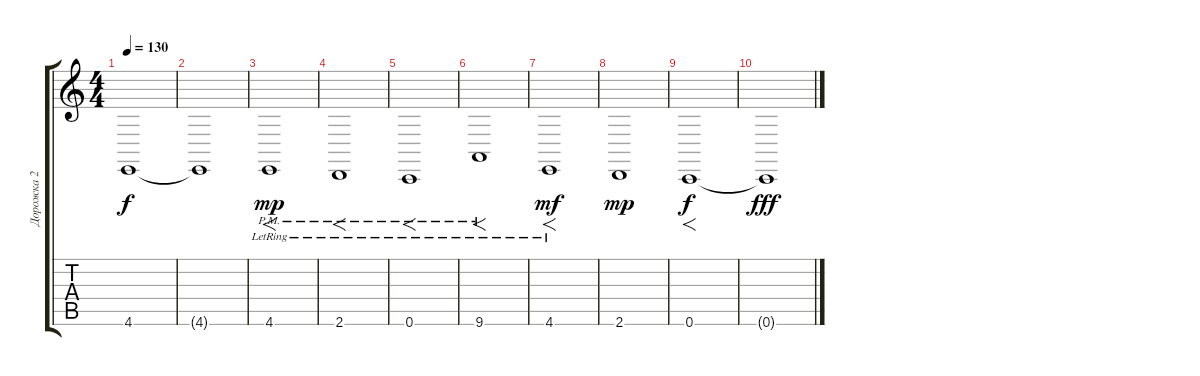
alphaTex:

\track ("Дорожка 2" "Дорожка 2") {instrument stringensemble2}
\staff {score tabs}
\tuning (D4 A3 F3 C3 G2 C2) {hide}
\ts (4 4)
\tempo 130
\clef g2
\ks c
4.6.1{dy f} |
4.6{t}.1 |
4.6{pm lr}.1{f dy mp} |
2.6{pm lr}.1{f} |
0.6{pm lr}.1{f} |
9.6{pm lr}.1{f} |
4.6{lr}.1{f dy mf} |
2.6.1{dy mp} |
0.6.1{f dy f} |
0.6{t}.1{dy fff}
